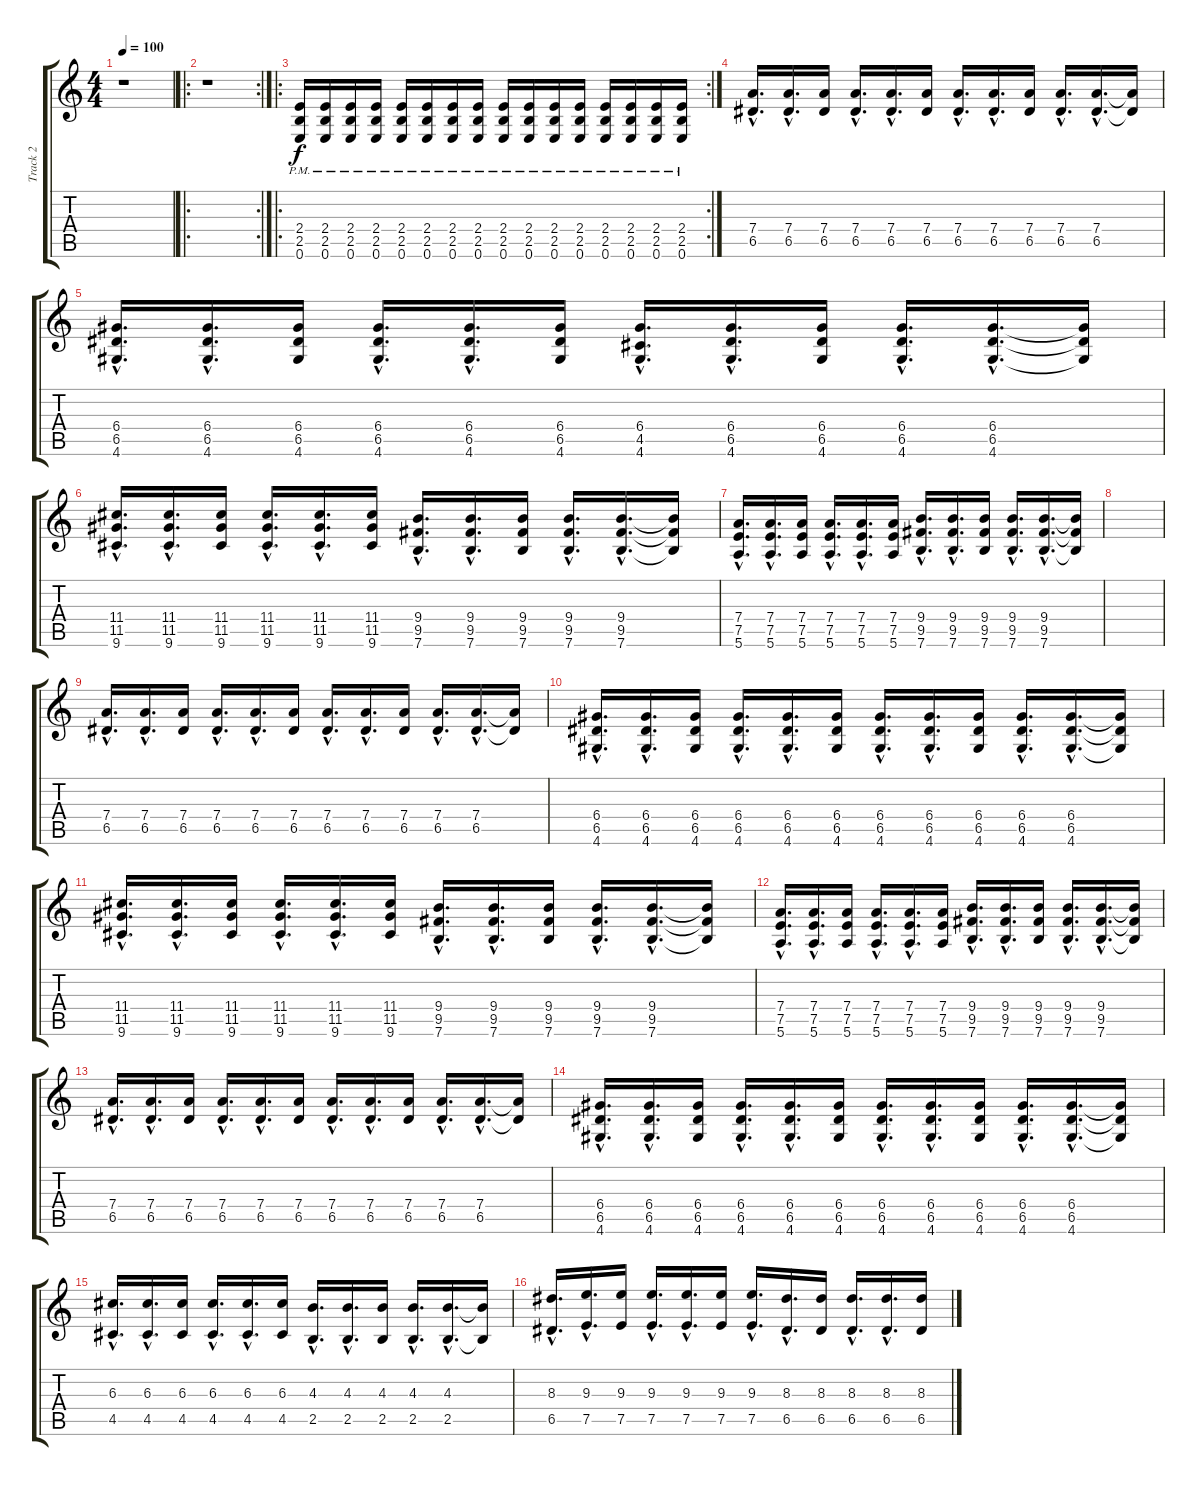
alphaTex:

\track ("Track 2" "Track 2") {instrument distortionguitar}
\staff {score tabs}
\tuning (E4 B3 G3 D3 A2 E2) {hide}
\ts (4 4)
\tempo 100
\clef g2
\ks c
r.1{dy f instrument distortionguitar} |
\ro
\rc 2
r.1 |
\ro
\rc 2
(2.4{pm} 2.5 0.6).16 (2.4{pm} 2.5 0.6).16 (2.4{pm} 2.5 0.6).16 (2.4{pm} 2.5 0.6).16 (2.4{pm} 2.5 0.6).16 (2.4{pm} 2.5 0.6).16 (2.4{pm} 2.5 0.6).16 (2.4{pm} 2.5 0.6).16 (2.4{pm} 2.5 0.6).16 (2.4{pm} 2.5 0.6).16 (2.4{pm} 2.5 0.6).16 (2.4{pm} 2.5 0.6).16 (2.4{pm} 2.5 0.6).16 (2.4{pm} 2.5 0.6).16 (2.4{pm} 2.5 0.6).16 (2.4{pm} 2.5 0.6).16 |
(7.4{hac} 6.5{hac}).16{d} (7.4{hac} 6.5{hac}).16{d} (7.4 6.5).16 (7.4{hac} 6.5{hac}).16{d} (7.4{hac} 6.5{hac}).16{d} (7.4 6.5).16 (7.4{hac} 6.5{hac}).16{d} (7.4{hac} 6.5{hac}).16{d} (7.4 6.5).16 (7.4{hac} 6.5{hac}).16{d} (7.4{hac} 6.5{hac}).16{d} (7.4{t} 6.5{t}).16 |
(6.4{hac} 6.5{hac} 4.6{hac}).16{d} (6.4{hac} 6.5{hac} 4.6{hac}).16{d} (6.4 6.5 4.6).16 (6.4{hac} 6.5{hac} 4.6{hac}).16{d} (6.4{hac} 6.5{hac} 4.6{hac}).16{d} (6.4 6.5 4.6).16 (6.4{hac} 4.5{hac} 4.6{hac}).16{d} (6.4{hac} 6.5{hac} 4.6{hac}).16{d} (6.4 6.5 4.6).16 (6.4{hac} 6.5{hac} 4.6{hac}).16{d} (6.4{hac} 6.5{hac} 4.6{hac}).16{d} (6.4{t} 6.5{t} 4.6{t}).16 |
(11.4{hac} 11.5{hac} 9.6{hac}).16{d} (11.4{hac} 11.5{hac} 9.6{hac}).16{d} (11.4 11.5 9.6).16 (11.4{hac} 11.5{hac} 9.6{hac}).16{d} (11.4{hac} 11.5{hac} 9.6{hac}).16{d} (11.4 11.5 9.6).16 (9.4{hac} 9.5{hac} 7.6{hac}).16{d} (9.4{hac} 9.5{hac} 7.6{hac}).16{d} (9.4 9.5 7.6).16 (9.4{hac} 9.5{hac} 7.6{hac}).16{d} (9.4{hac} 9.5{hac} 7.6{hac}).16{d} (9.4{t} 9.5{t} 7.6{t}).16 |
(7.4{hac} 7.5{hac} 5.6{hac}).16{d} (7.4{hac} 7.5{hac} 5.6{hac}).16{d} (7.4 7.5 5.6).16 (7.4{hac} 7.5{hac} 5.6{hac}).16{d} (7.4{hac} 7.5{hac} 5.6{hac}).16{d} (7.4 7.5 5.6).16 (9.4{hac} 9.5{hac} 7.6{hac}).16{d} (9.4{hac} 9.5{hac} 7.6{hac}).16{d} (9.4 9.5 7.6).16 (9.4{hac} 9.5{hac} 7.6{hac}).16{d} (9.4{hac} 9.5{hac} 7.6{hac}).16{d} (9.4{t} 9.5{t} 7.6{t}).16 |
|
(7.4{hac} 6.5{hac}).16{d} (7.4{hac} 6.5{hac}).16{d} (7.4 6.5).16 (7.4{hac} 6.5{hac}).16{d} (7.4{hac} 6.5{hac}).16{d} (7.4 6.5).16 (7.4{hac} 6.5{hac}).16{d} (7.4{hac} 6.5{hac}).16{d} (7.4 6.5).16 (7.4{hac} 6.5{hac}).16{d} (7.4{hac} 6.5{hac}).16{d} (7.4{t} 6.5{t}).16 |
(6.4{hac} 6.5{hac} 4.6{hac}).16{d} (6.4{hac} 6.5{hac} 4.6{hac}).16{d} (6.4 6.5 4.6).16 (6.4{hac} 6.5{hac} 4.6{hac}).16{d} (6.4{hac} 6.5{hac} 4.6{hac}).16{d} (6.4 6.5 4.6).16 (6.4{hac} 6.5{hac} 4.6{hac}).16{d} (6.4{hac} 6.5{hac} 4.6{hac}).16{d} (6.4 6.5 4.6).16 (6.4{hac} 6.5{hac} 4.6{hac}).16{d} (6.4{hac} 6.5{hac} 4.6{hac}).16{d} (6.4{t} 6.5{t} 4.6{t}).16 |
(11.4{hac} 11.5{hac} 9.6{hac}).16{d} (11.4{hac} 11.5{hac} 9.6{hac}).16{d} (11.4 11.5 9.6).16 (11.4{hac} 11.5{hac} 9.6{hac}).16{d} (11.4{hac} 11.5{hac} 9.6{hac}).16{d} (11.4 11.5 9.6).16 (9.4{hac} 9.5{hac} 7.6{hac}).16{d} (9.4{hac} 9.5{hac} 7.6{hac}).16{d} (9.4 9.5 7.6).16 (9.4{hac} 9.5{hac} 7.6{hac}).16{d} (9.4{hac} 9.5{hac} 7.6{hac}).16{d} (9.4{t} 9.5{t} 7.6{t}).16 |
(7.4{hac} 7.5{hac} 5.6{hac}).16{d} (7.4{hac} 7.5{hac} 5.6{hac}).16{d} (7.4 7.5 5.6).16 (7.4{hac} 7.5{hac} 5.6{hac}).16{d} (7.4{hac} 7.5{hac} 5.6{hac}).16{d} (7.4 7.5 5.6).16 (9.4{hac} 9.5{hac} 7.6{hac}).16{d} (9.4{hac} 9.5{hac} 7.6{hac}).16{d} (9.4 9.5 7.6).16 (9.4{hac} 9.5{hac} 7.6{hac}).16{d} (9.4{hac} 9.5{hac} 7.6{hac}).16{d} (9.4{t} 9.5{t} 7.6{t}).16 |
(7.4{hac} 6.5{hac}).16{d} (7.4{hac} 6.5{hac}).16{d} (7.4 6.5).16 (7.4{hac} 6.5{hac}).16{d} (7.4{hac} 6.5{hac}).16{d} (7.4 6.5).16 (7.4{hac} 6.5{hac}).16{d} (7.4{hac} 6.5{hac}).16{d} (7.4 6.5).16 (7.4{hac} 6.5{hac}).16{d} (7.4{hac} 6.5{hac}).16{d} (7.4{t} 6.5{t}).16 |
(6.4{hac} 6.5{hac} 4.6{hac}).16{d} (6.4{hac} 6.5{hac} 4.6{hac}).16{d} (6.4 6.5 4.6).16 (6.4{hac} 6.5{hac} 4.6{hac}).16{d} (6.4{hac} 6.5{hac} 4.6{hac}).16{d} (6.4 6.5 4.6).16 (6.4{hac} 6.5{hac} 4.6{hac}).16{d} (6.4{hac} 6.5{hac} 4.6{hac}).16{d} (6.4 6.5 4.6).16 (6.4{hac} 6.5{hac} 4.6{hac}).16{d} (6.4{hac} 6.5{hac} 4.6{hac}).16{d} (6.4{t} 6.5{t} 4.6{t}).16 |
(6.3{hac} 4.5{hac}).16{d} (6.3{hac} 4.5{hac}).16{d} (6.3 4.5).16 (6.3{hac} 4.5{hac}).16{d} (6.3{hac} 4.5{hac}).16{d} (6.3 4.5).16 (4.3{hac} 2.5{hac}).16{d} (4.3{hac} 2.5{hac}).16{d} (4.3 2.5).16 (4.3{hac} 2.5{hac}).16{d} (4.3{hac} 2.5{hac}).16{d} (4.3{t} 2.5{t}).16 |
(8.3{hac} 6.5{hac}).16{d} (9.3{hac} 7.5{hac}).16{d} (9.3 7.5).16 (9.3{hac} 7.5{hac}).16{d} (9.3{hac} 7.5{hac}).16{d} (9.3 7.5).16 (9.3{hac} 7.5{hac}).16{d} (8.3{hac} 6.5{hac}).16{d} (8.3 6.5).16 (8.3{hac} 6.5{hac}).16{d} (8.3{hac} 6.5{hac}).16{d} (8.3 6.5).16
